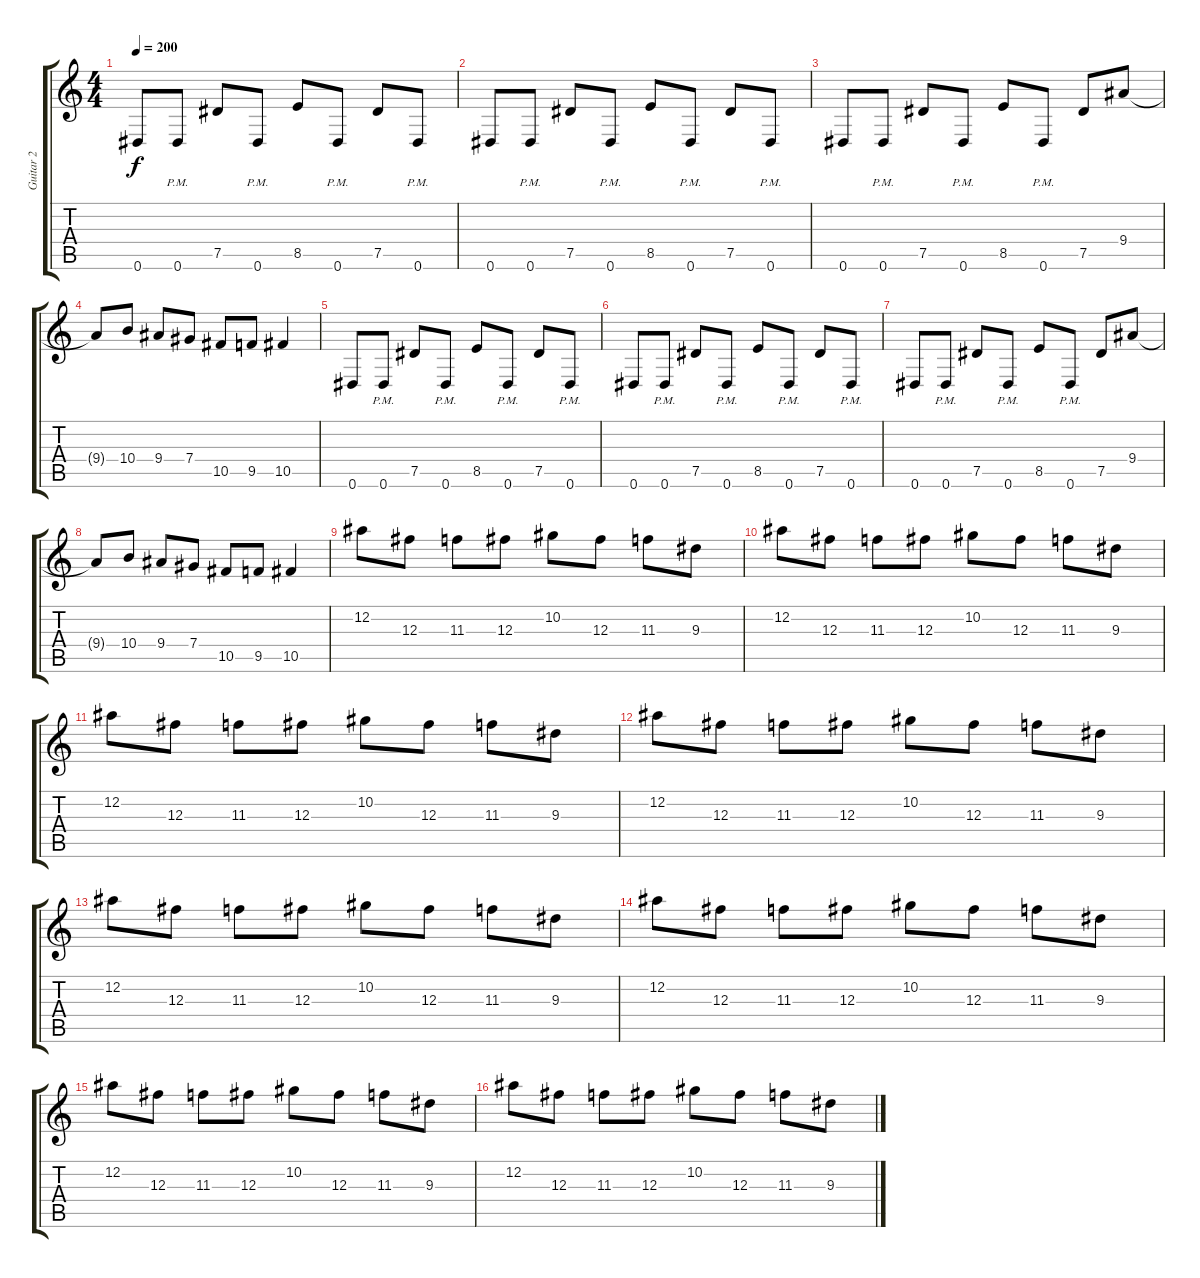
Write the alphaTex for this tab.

\track ("Guitar 2" "Guitar 2") {instrument distortionguitar}
\staff {score tabs}
\tuning (Eb4 Bb3 Gb3 Db3 Ab2 Eb2) {hide}
\ts (4 4)
\tempo 200
\clef g2
\ks c
0.6.8{dy f} 0.6{pm}.8 7.5.8 0.6{pm}.8 8.5.8 0.6{pm}.8 7.5.8 0.6{pm}.8 |
0.6.8 0.6{pm}.8 7.5.8 0.6{pm}.8 8.5.8 0.6{pm}.8 7.5.8 0.6{pm}.8 |
0.6.8 0.6{pm}.8 7.5.8 0.6{pm}.8 8.5.8 0.6{pm}.8 7.5.8 9.4.8 |
9.4{t}.8 10.4.8 9.4.8 7.4.8 10.5.8 9.5.8 10.5.4 |
0.6.8 0.6{pm}.8 7.5.8 0.6{pm}.8 8.5.8 0.6{pm}.8 7.5.8 0.6{pm}.8 |
0.6.8 0.6{pm}.8 7.5.8 0.6{pm}.8 8.5.8 0.6{pm}.8 7.5.8 0.6{pm}.8 |
0.6.8 0.6{pm}.8 7.5.8 0.6{pm}.8 8.5.8 0.6{pm}.8 7.5.8 9.4.8 |
9.4{t}.8 10.4.8 9.4.8 7.4.8 10.5.8 9.5.8 10.5.4 |
12.2.8 12.3.8 11.3.8 12.3.8 10.2.8 12.3.8 11.3.8 9.3.8 |
12.2.8 12.3.8 11.3.8 12.3.8 10.2.8 12.3.8 11.3.8 9.3.8 |
12.2.8 12.3.8 11.3.8 12.3.8 10.2.8 12.3.8 11.3.8 9.3.8 |
12.2.8 12.3.8 11.3.8 12.3.8 10.2.8 12.3.8 11.3.8 9.3.8 |
12.2.8 12.3.8 11.3.8 12.3.8 10.2.8 12.3.8 11.3.8 9.3.8 |
12.2.8 12.3.8 11.3.8 12.3.8 10.2.8 12.3.8 11.3.8 9.3.8 |
12.2.8 12.3.8 11.3.8 12.3.8 10.2.8 12.3.8 11.3.8 9.3.8 |
12.2.8 12.3.8 11.3.8 12.3.8 10.2.8 12.3.8 11.3.8 9.3.8
